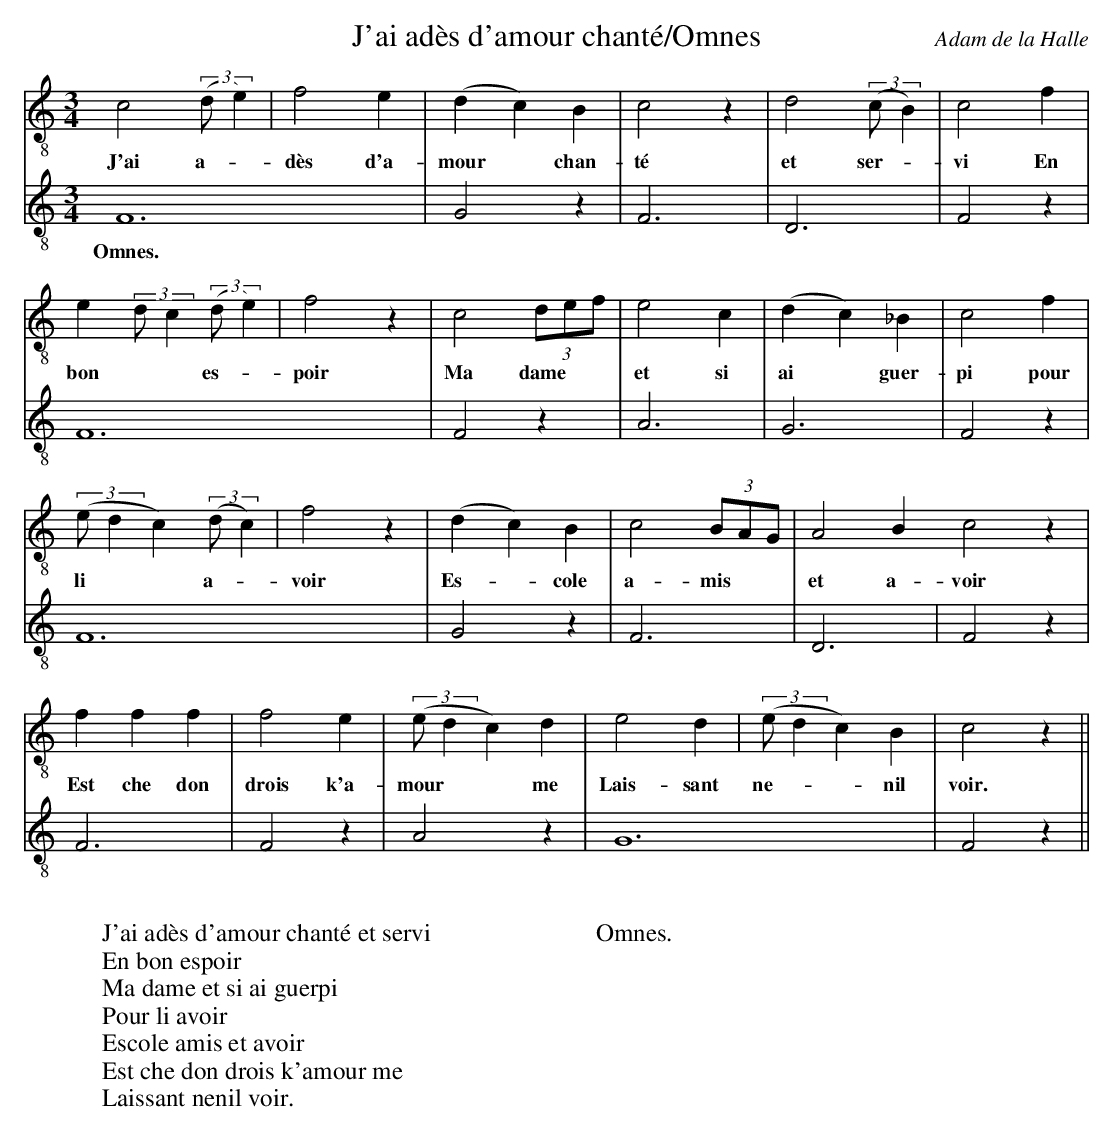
X:1
T:J'ai adès d'amour chanté/Omnes
C:Adam de la Halle
M:3/4
L:1/4
Q:1/4=110
K:F Lydian
V:1 clef=treble_8
V:2 clef=treble_8
[V:1]
    C2 ((3:2:2D/E)|F2   E |(DC)    B,|C2 z | D2 ((3:2:2C/B,)|C2  F |
w: J'ai       a-*  dès d'a-mour* chan-té     et        ser-* vi En
   E (3:2:2D/C ((3:2:2D/E)|F2 z | C2 (3D/E/F/| E2  C |(DC) _B,| C2  F |
w:bon**	              es-*poir    Ma   dame**  et  si ai* guer- pi pour
  ((3:2:2E/DC) ((3:2:2D/C)| F2 z |(DC)  B, | C2 (3B,/A,/G,/|A,2 B, C2 z |
w:       li**         a-*  voir    Es-*cole  a-   mis**     et  a-voir
    F   F   F |  F2   E |((3:2:2E/DC)   D |  E2   D |((3:2:2E/DC)  B, | C2 z ||
w: Est che don drois k'a-       mour** me   Lais-sant       ne-** nil voir.
[V:2]
  F,6 | G,2 z | F,3 | D,3 | F,2 z |
w:Omnes. ~ ~ ~ ~
	 			 F,6 | F,2 z | A,3 | G,3 | F,2 z |
  F,6 | G,2 z | F,3 | D,3 | F,2 z|
				 F,3 | F,2 z | A,2 z | G,6 | F,2 z ||
W:
W:J'ai adès d'amour chanté et servi
W: En bon espoir
W:Ma dame et si ai guerpi
W: Pour li avoir
W:Escole amis et avoir
W:Est che don drois k'amour me
W: Laissant nenil voir.
W:
W:
W:Omnes.
